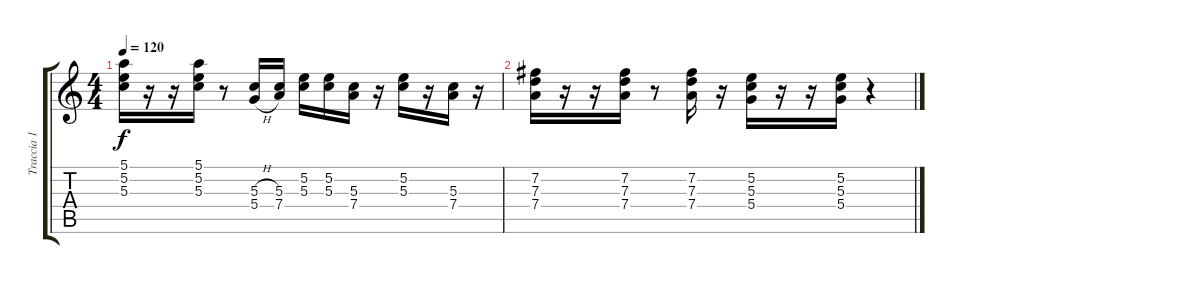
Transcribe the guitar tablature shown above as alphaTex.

\track ("Traccia 1" "Traccia 1") {instrument acousticguitarnylon}
\staff {score tabs}
\tuning (E4 B3 G3 D3 A2 E2) {hide}
\ts (4 4)
\tempo 120
\clef g2
\ks c
(5.1 5.2 5.3).16{dy f} r.16 r.16 (5.1 5.2 5.3).16 r.8 (5.3{h} 5.4{h}).16 (5.3 7.4).16 (5.2 5.3).16 (5.2 5.3).16 (5.3 7.4).16 r.16 (5.2 5.3).16 r.16 (5.3 7.4).16 r.16 |
(7.2 7.3 7.4).16 r.16 r.16 (7.2 7.3 7.4).16 r.8 (7.2 7.3 7.4).16 r.16 (5.2 5.3 5.4).16 r.16 r.16 (5.2 5.3 5.4).16 r.4
